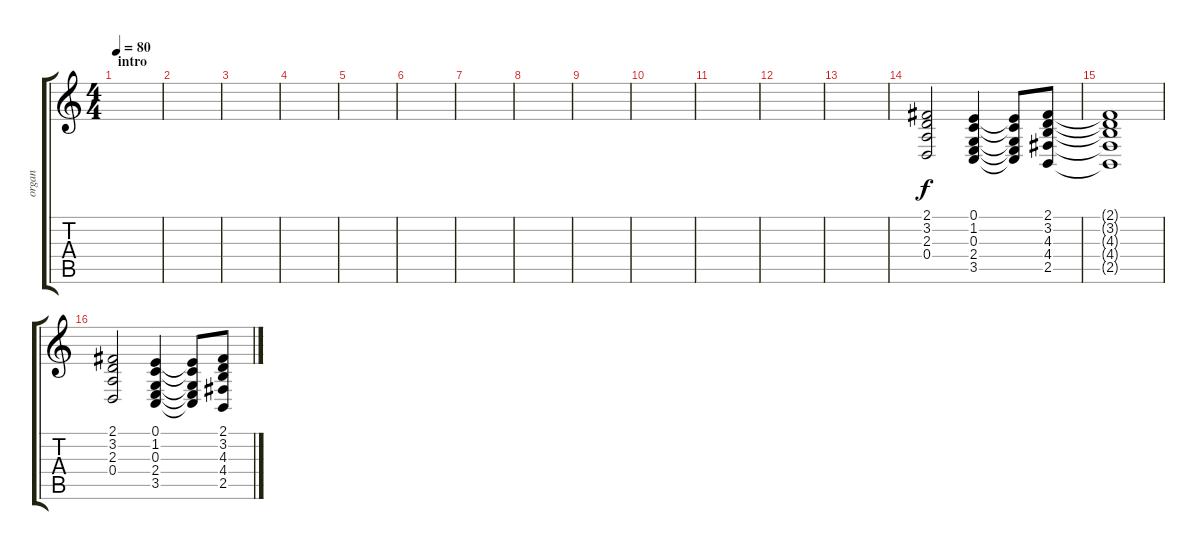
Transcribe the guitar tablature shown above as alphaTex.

\track ("organ" "organ") {instrument drawbarorgan}
\staff {score tabs}
\tuning (E4 B3 G3 D3 A2 E2) {hide}
\ts (4 4)
\section ("" "intro")
\tempo 80
\clef g2
\ks c
|
|
|
|
|
|
|
|
|
|
|
|
|
(2.1 3.2 2.3 0.4).2 (0.1 1.2 0.3 2.4 3.5).4 (0.1{t} 1.2{t} 0.3{t} 2.4{t} 3.5{t}).8 (2.1 3.2 4.3 4.4 2.5).8 |
(2.1{t} 3.2{t} 4.3{t} 4.4{t} 2.5{t}).1 |
(2.1 3.2 2.3 0.4).2 (0.1 1.2 0.3 2.4 3.5).4 (0.1{t} 1.2{t} 0.3{t} 2.4{t} 3.5{t}).8 (2.1 3.2 4.3 4.4 2.5).8
